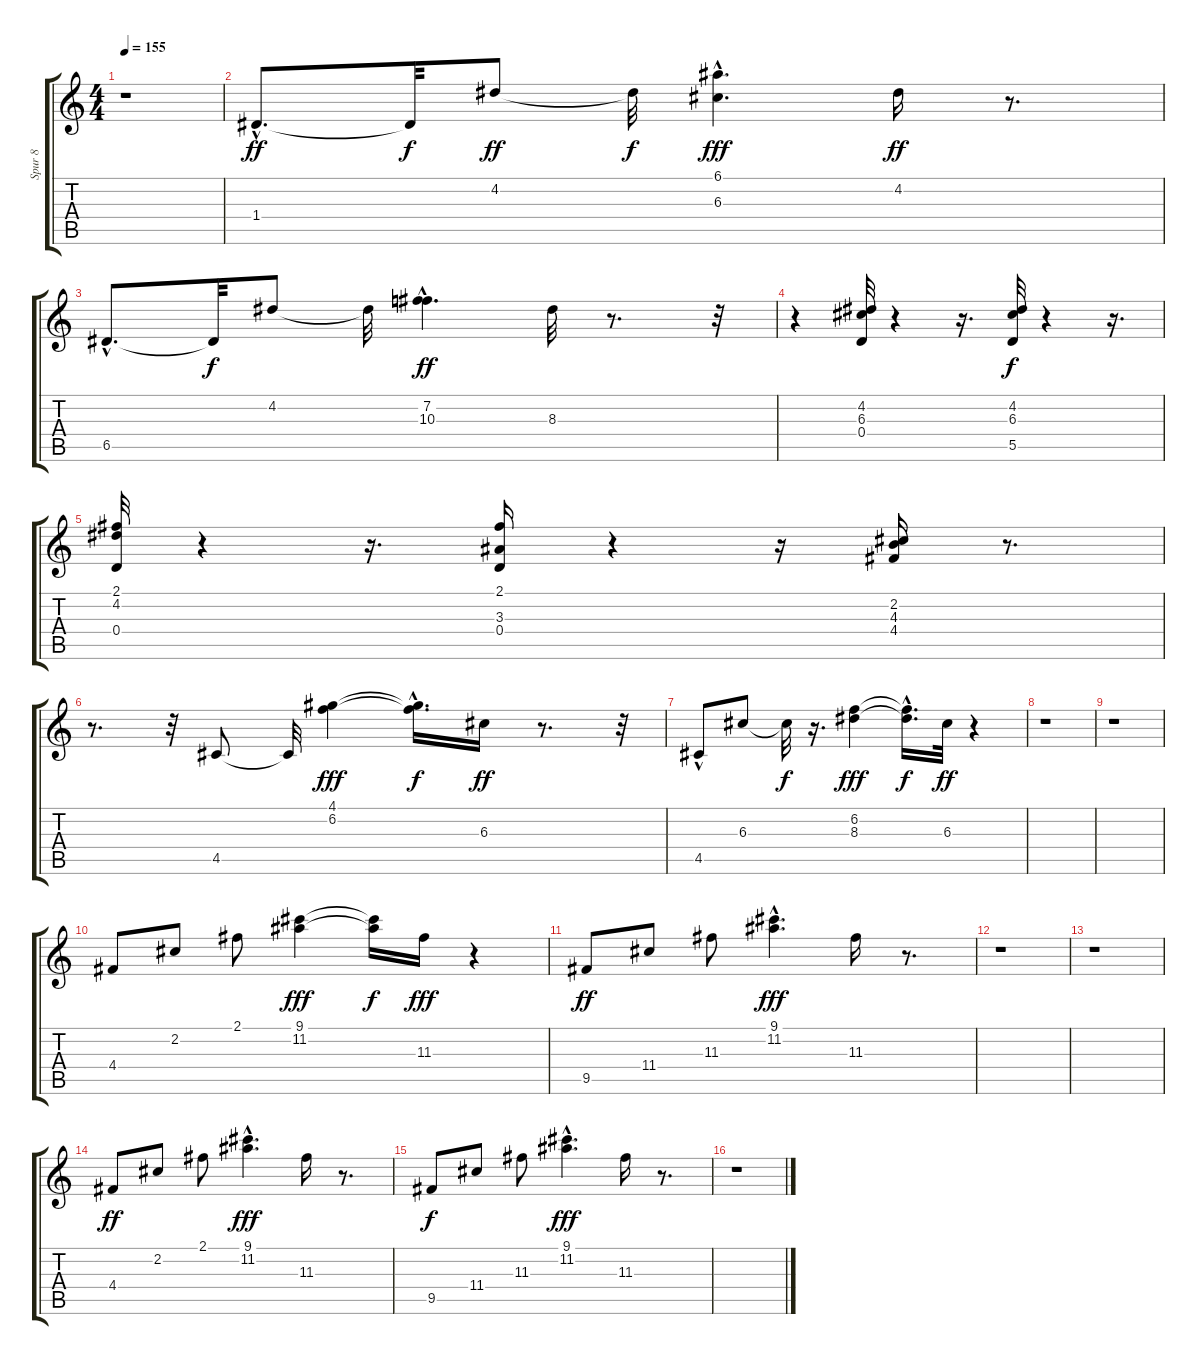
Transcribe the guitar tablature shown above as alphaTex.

\track ("Spur 8" "Spur 8") {instrument overdrivenguitar}
\staff {score tabs}
\tuning (E4 B3 G3 D3 A2 E2) {hide}
\ts (4 4)
\tempo 155
\clef g2
\ks c
r.1{dy ff} |
1.4{hac}.8{d} 1.4{t}.32{dy f} 4.2.8{dy ff} 4.2{t}.32{dy f} (6.1 6.3{hac}).4{d dy fff} 4.2.16{dy ff} r.8{d} |
6.5{hac}.8{d} 6.5{t}.32{dy f} 4.2.8 4.2{t}.32 (7.2{hac} 10.3{hac}).4{d dy ff} 8.3.32 r.8{d} r.32 |
r.4 (4.2 6.3 0.4).32 r.4 r.16{d} (4.2 6.3 5.5).32{dy f} r.4 r.16{d} |
(2.1 4.2 0.4).32 r.4 r.16{d} (2.1 3.3 0.4).16 r.4 r.16 (2.2 4.3 4.4).16 r.8{d} |
r.8{d} r.32 4.5.8 4.5{t}.32 (4.1 6.2).4{dy fff} (4.1{hac t} 6.2{hac t}).16{d dy f} 6.3.16{dy ff} r.8{d} r.32 |
4.5{hac}.8 6.3.8 6.3{t}.32{dy f} r.16{d} (6.2 8.3).4{dy fff} (6.2{t} 8.3{hac t}).16{d dy f} 6.3.32{dy ff} r.4 |
r.1 |
r.1 |
4.4.8 2.2.8 2.1.8 (9.1 11.2).4{dy fff} (9.1{t} 11.2{t}).16{dy f} 11.3.16{dy fff} r.4 |
9.5.8{dy ff} 11.4.8 11.3.8 (9.1{hac} 11.2{hac}).4{d dy fff} 11.3.16 r.8{d} |
r.1 |
r.1 |
4.4.8{dy ff} 2.2.8 2.1.8 (9.1{hac} 11.2{hac}).4{d dy fff} 11.3.16 r.8{d} |
9.5.8{dy f} 11.4.8 11.3.8 (9.1{hac} 11.2{hac}).4{d dy fff} 11.3.16 r.8{d} |
r.1
